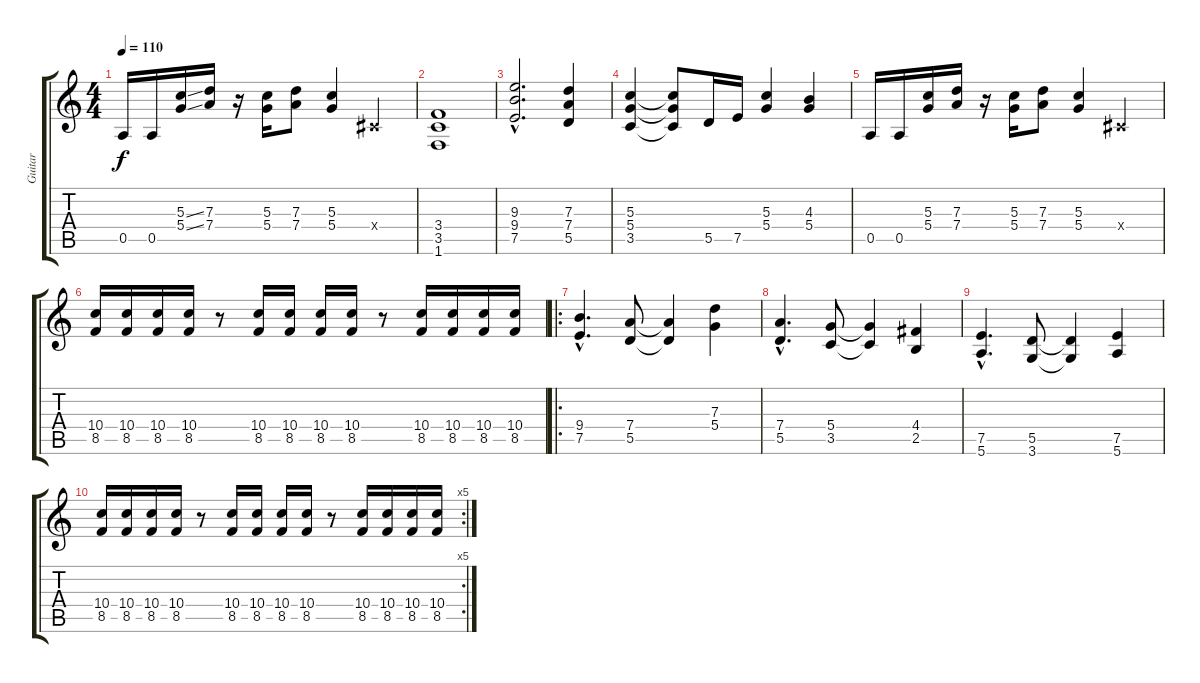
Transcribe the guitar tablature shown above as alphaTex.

\track ("Guitar" "Guitar") {instrument distortionguitar}
\staff {score tabs}
\tuning (E4 B3 G3 D3 A2 E2) {hide}
\ts (4 4)
\tempo 110
\clef g2
\ks c
0.5.16{dy f} 0.5.16 (5.3{ss} 5.4{ss}).16 (7.3 7.4).16 r.16 (5.3 5.4).16 (7.3 7.4).8 (5.3 5.4).4 -1.4{x}.4 |
(3.4 3.5 1.6).1 |
(9.3{hac} 9.4{hac} 7.5{hac}).2{d} (7.3 7.4 5.5).4 |
(5.3 5.4 3.5).4 (5.3{t} 5.4{t} 3.5{t}).8 5.5.16 7.5.16 (5.3 5.4).4 (4.3 5.4).4 |
0.5.16 0.5.16 (5.3 5.4).16 (7.3 7.4).16 r.16 (5.3 5.4).16 (7.3 7.4).8 (5.3 5.4).4 -1.4{x}.4 |
(10.4 8.5).16 (10.4 8.5).16 (10.4 8.5).16 (10.4 8.5).16 r.8 (10.4 8.5).16 (10.4 8.5).16 (10.4 8.5).16 (10.4 8.5).16 r.8 (10.4 8.5).16 (10.4 8.5).16 (10.4 8.5).16 (10.4 8.5).16 |
\ro
(9.4{hac} 7.5{hac}).4{d} (7.4 5.5).8 (7.4{t} 5.5{t}).4 (7.3 5.4).4 |
(7.4{hac} 5.5{hac}).4{d} (5.4 3.5).8 (5.4{t} 3.5{t}).4 (4.4 2.5).4 |
(7.5{hac} 5.6{hac}).4{d} (5.5 3.6).8 (5.5{t} 3.6{t}).4 (7.5 5.6).4 |
\rc 5
(10.4 8.5).16 (10.4 8.5).16 (10.4 8.5).16 (10.4 8.5).16 r.8 (10.4 8.5).16 (10.4 8.5).16 (10.4 8.5).16 (10.4 8.5).16 r.8 (10.4 8.5).16 (10.4 8.5).16 (10.4 8.5).16 (10.4 8.5).16
